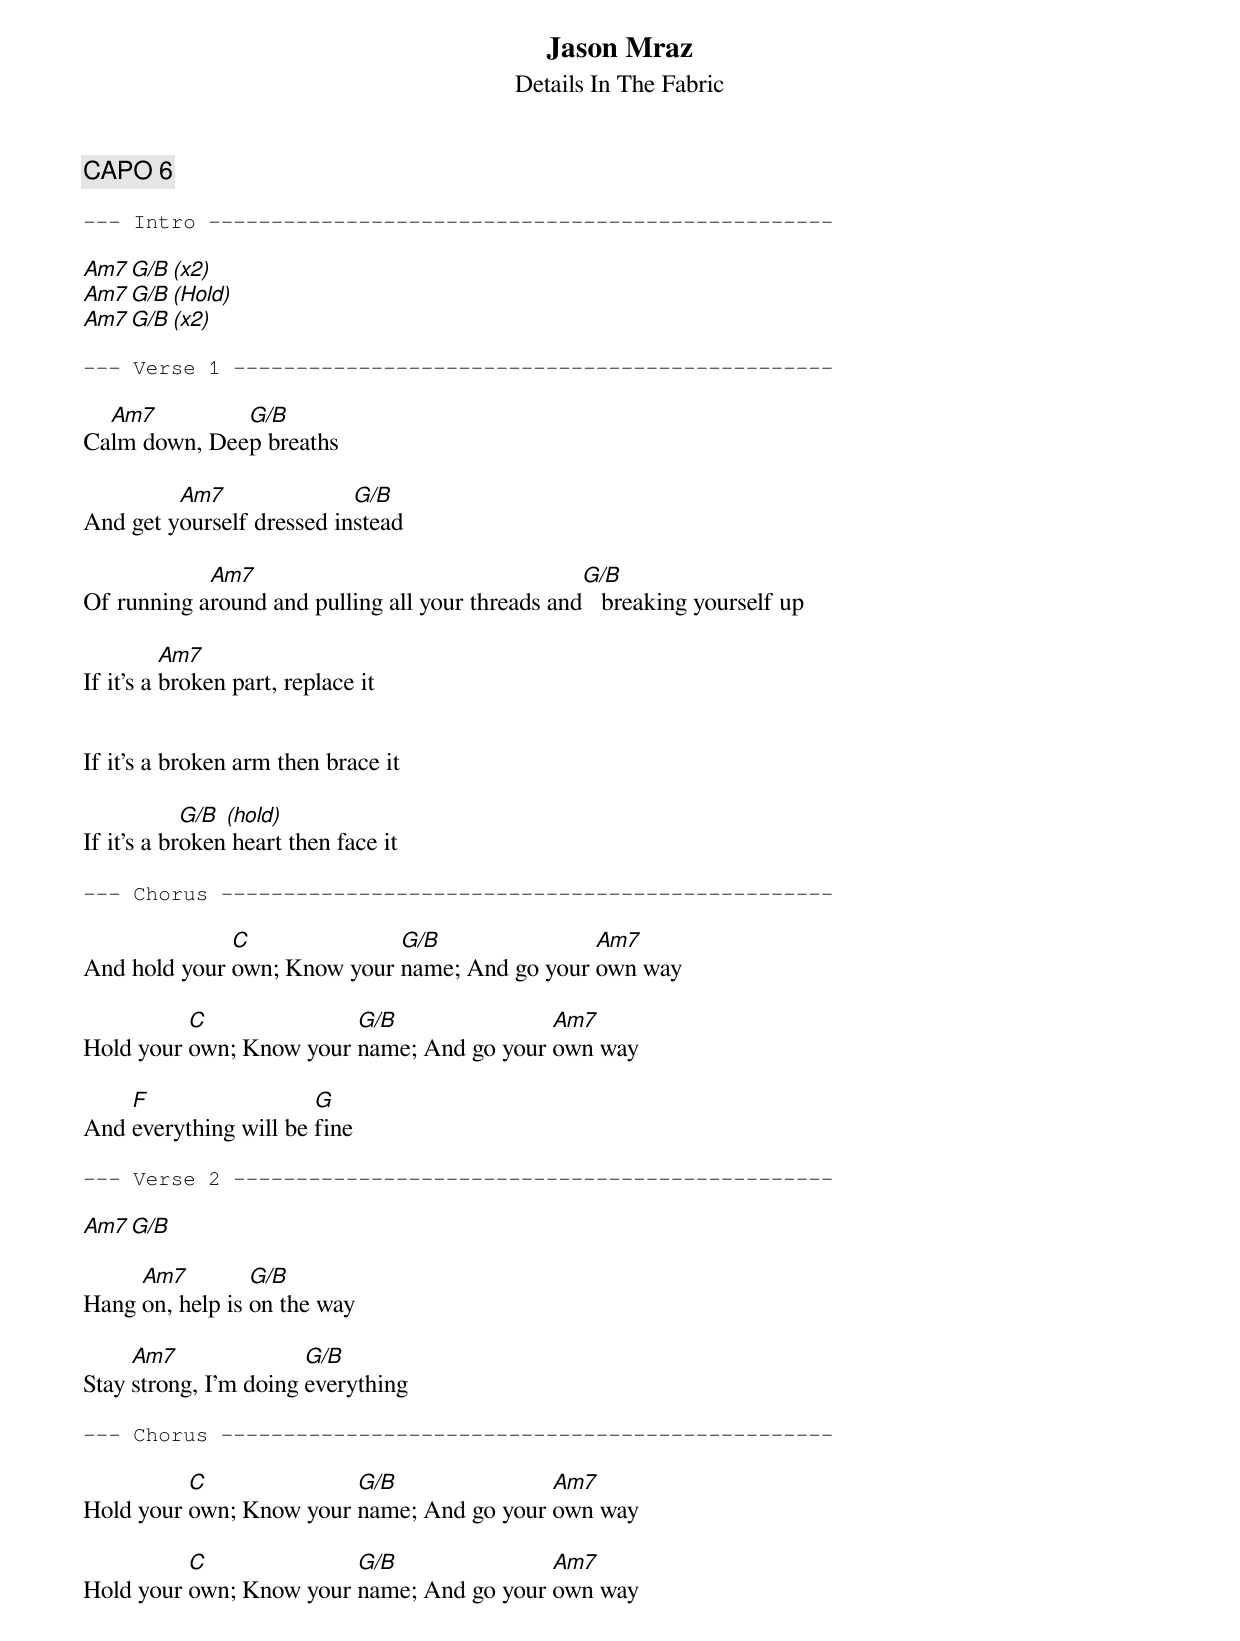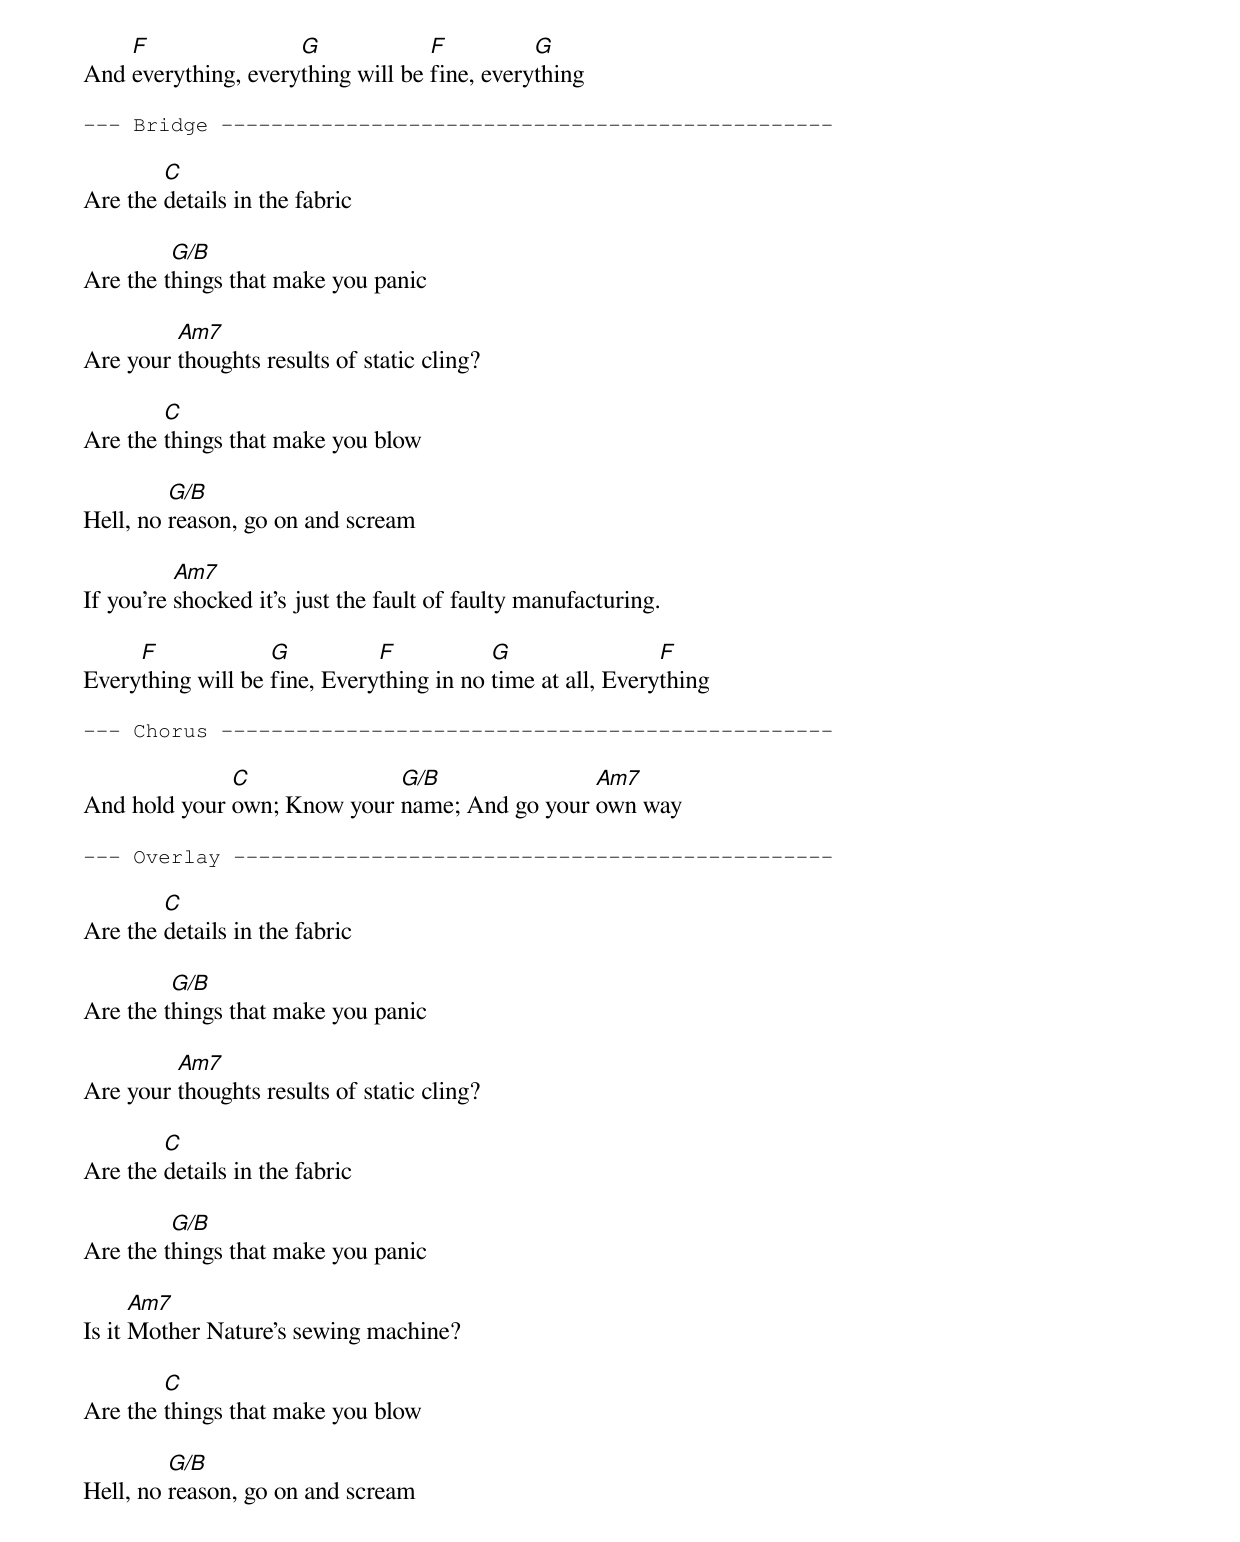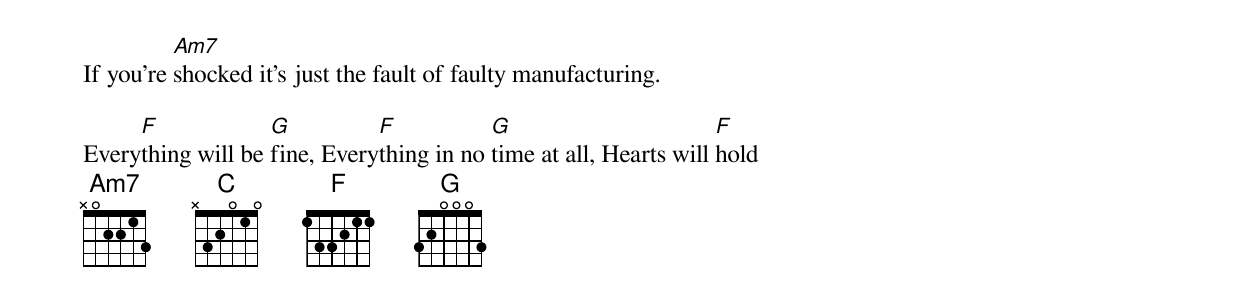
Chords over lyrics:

Jason Mraz
Details In The Fabric

CAPO 6

--- Intro --------------------------------------------------

Am7 G/B (x2)
Am7 G/B (Hold)
Am7 G/B (x2)

--- Verse 1 ------------------------------------------------

  Am7         G/B
Calm down, Deep breaths

         Am7               G/B
And get yourself dressed instead

            Am7                                   G/B
Of running around and pulling all your threads and   breaking yourself up

          Am7
If it's a broken part, replace it


If it's a broken arm then brace it

            G/B (hold)
If it's a broken heart then face it

--- Chorus -------------------------------------------------

              C              G/B               Am7
And hold your own; Know your name; And go your own way

          C              G/B               Am7
Hold your own; Know your name; And go your own way

    F                  G
And everything will be fine

--- Verse 2 ------------------------------------------------

Am7 G/B

     Am7         G/B
Hang on, help is on the way

     Am7               G/B
Stay strong, I'm doing everything

--- Chorus -------------------------------------------------

          C              G/B               Am7
Hold your own; Know your name; And go your own way

          C              G/B               Am7
Hold your own; Know your name; And go your own way

    F                G             F          G
And everything, everything will be fine, everything

--- Bridge -------------------------------------------------

        C
Are the details in the fabric

         G/B
Are the things that make you panic

         Am7
Are your thoughts results of static cling?

        C
Are the things that make you blow

         G/B
Hell, no reason, go on and scream

          Am7
If you're shocked it's just the fault of faulty manufacturing.

     F             G          F           G                 F
Everything will be fine, Everything in no time at all, Everything

--- Chorus -------------------------------------------------

              C              G/B               Am7
And hold your own; Know your name; And go your own way

--- Overlay ------------------------------------------------

        C
Are the details in the fabric

         G/B
Are the things that make you panic

         Am7
Are your thoughts results of static cling?

        C
Are the details in the fabric

         G/B
Are the things that make you panic

      Am7
Is it Mother Nature's sewing machine?

        C
Are the things that make you blow

         G/B
Hell, no reason, go on and scream

          Am7
If you're shocked it's just the fault of faulty manufacturing.

     F             G          F           G                        F
Everything will be fine, Everything in no time at all, Hearts will hold
